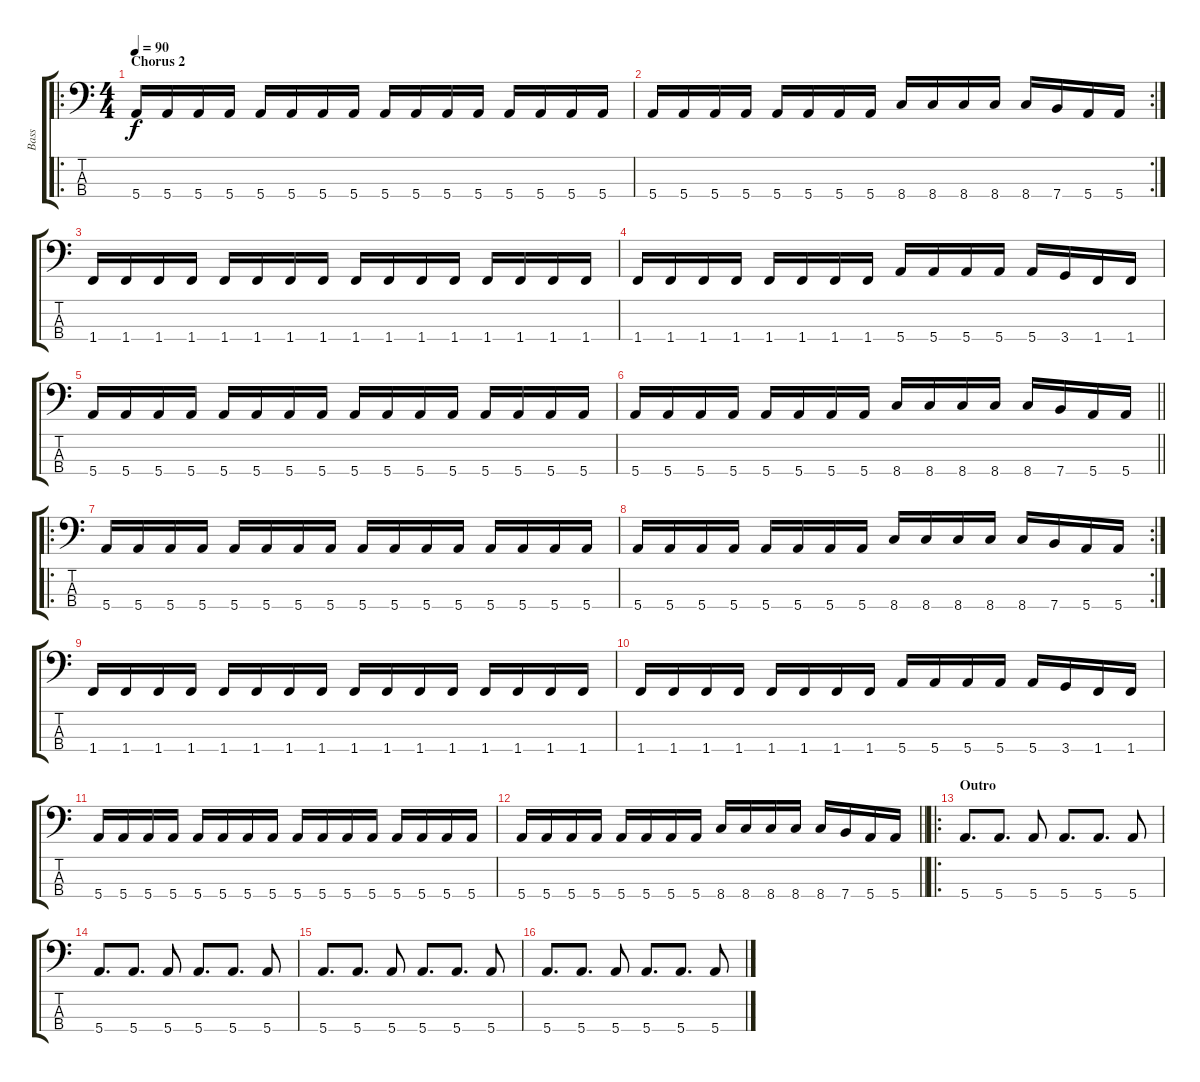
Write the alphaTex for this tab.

\track ("Bass" "Bass") {instrument electricbassfinger}
\staff {score tabs}
\tuning (G2 D2 A1 E1) {hide}
\ro
\ts (4 4)
\section ("" "Chorus 2")
\tempo 90
\clef f4
\ks c
5.4.16{dy f} 5.4.16 5.4.16 5.4.16 5.4.16 5.4.16 5.4.16 5.4.16 5.4.16 5.4.16 5.4.16 5.4.16 5.4.16 5.4.16 5.4.16 5.4.16 |
\rc 2
5.4.16 5.4.16 5.4.16 5.4.16 5.4.16 5.4.16 5.4.16 5.4.16 8.4.16 8.4.16 8.4.16 8.4.16 8.4.16 7.4.16 5.4.16 5.4.16 |
1.4.16 1.4.16 1.4.16 1.4.16 1.4.16 1.4.16 1.4.16 1.4.16 1.4.16 1.4.16 1.4.16 1.4.16 1.4.16 1.4.16 1.4.16 1.4.16 |
1.4.16 1.4.16 1.4.16 1.4.16 1.4.16 1.4.16 1.4.16 1.4.16 5.4.16 5.4.16 5.4.16 5.4.16 5.4.16 3.4.16 1.4.16 1.4.16 |
5.4.16 5.4.16 5.4.16 5.4.16 5.4.16 5.4.16 5.4.16 5.4.16 5.4.16 5.4.16 5.4.16 5.4.16 5.4.16 5.4.16 5.4.16 5.4.16 |
\barLineRight lightlight
5.4.16 5.4.16 5.4.16 5.4.16 5.4.16 5.4.16 5.4.16 5.4.16 8.4.16 8.4.16 8.4.16 8.4.16 8.4.16 7.4.16 5.4.16 5.4.16 |
\ro
5.4.16 5.4.16 5.4.16 5.4.16 5.4.16 5.4.16 5.4.16 5.4.16 5.4.16 5.4.16 5.4.16 5.4.16 5.4.16 5.4.16 5.4.16 5.4.16 |
\rc 2
5.4.16 5.4.16 5.4.16 5.4.16 5.4.16 5.4.16 5.4.16 5.4.16 8.4.16 8.4.16 8.4.16 8.4.16 8.4.16 7.4.16 5.4.16 5.4.16 |
1.4.16 1.4.16 1.4.16 1.4.16 1.4.16 1.4.16 1.4.16 1.4.16 1.4.16 1.4.16 1.4.16 1.4.16 1.4.16 1.4.16 1.4.16 1.4.16 |
1.4.16 1.4.16 1.4.16 1.4.16 1.4.16 1.4.16 1.4.16 1.4.16 5.4.16 5.4.16 5.4.16 5.4.16 5.4.16 3.4.16 1.4.16 1.4.16 |
5.4.16 5.4.16 5.4.16 5.4.16 5.4.16 5.4.16 5.4.16 5.4.16 5.4.16 5.4.16 5.4.16 5.4.16 5.4.16 5.4.16 5.4.16 5.4.16 |
\barLineRight lightlight
5.4.16 5.4.16 5.4.16 5.4.16 5.4.16 5.4.16 5.4.16 5.4.16 8.4.16 8.4.16 8.4.16 8.4.16 8.4.16 7.4.16 5.4.16 5.4.16 |
\ro
\section ("" "Outro")
5.4.8{d} 5.4.8{d} 5.4.8 5.4.8{d} 5.4.8{d} 5.4.8 |
5.4.8{d} 5.4.8{d} 5.4.8 5.4.8{d} 5.4.8{d} 5.4.8 |
5.4.8{d} 5.4.8{d} 5.4.8 5.4.8{d} 5.4.8{d} 5.4.8 |
5.4.8{d} 5.4.8{d} 5.4.8 5.4.8{d} 5.4.8{d} 5.4.8
